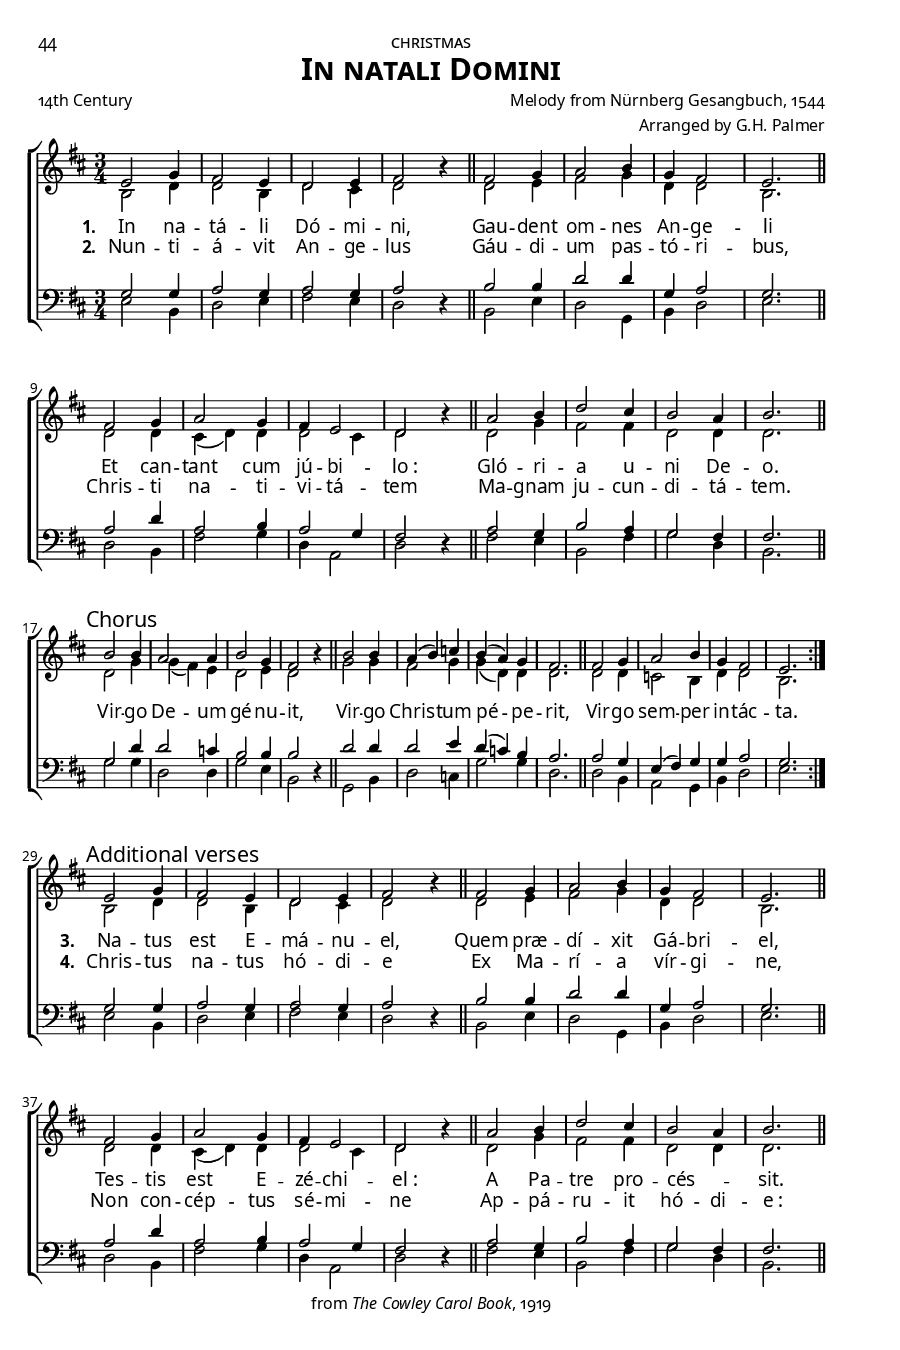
\version "2.14.2"
\include "util.ly"
\header {
  title = \markup{\override #'(font-name . "Garamond Premier Pro Semibold"){ \abs-fontsize #15 \smallCapsOldStyle"In natali Domini"}}
  poet = \markup\oldStyleNum"14th Century"
  composer = \markup\oldStyleNum"Melody from Nürnberg Gesangbuch, 1544"
  arranger = \markup\oldStyleNum"Arranged by G.H. Palmer"
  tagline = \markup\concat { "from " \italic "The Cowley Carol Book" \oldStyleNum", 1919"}
}
\paper {
  %print-all-headers = ##f
  paper-height = 9\in
  paper-width = 6\in
  indent = 0\in
  %system-system-spacing = #'((basic-distance . 10) (padding . 0))
  system-system-spacing =
    #'((basic-distance . 0)
       (minimum-distance . 0)
       (padding . -15)
       (stretchability . 100))
  ragged-last-bottom = ##f
  ragged-bottom = ##f
  two-sided = ##t
  inner-margin = 0.5\in
  outer-margin = 0.25\in
  top-margin = 0.25\in
  bottom-margin = 0.25\in
  first-page-number = #044
  print-first-page-number = ##t
  headerLine = \markup{\override #'(font-name . "Garamond Premier Pro") \smallCapsOldStyle"christmas"}
  oddHeaderMarkup = \markup\fill-line{
     \override #'(font-name . "Garamond Premier Pro")\abs-fontsize #8.5
     \combine 
        \fill-line{"" \on-the-fly #print-page-number-check-first
        \oldStylePageNum""
        }
        \fill-line{\headerLine}
  }
  evenHeaderMarkup = \markup {
     \override #'(font-name . "Garamond Premier Pro")\abs-fontsize #8.5
     \combine
        \on-the-fly #print-page-number-check-first
        \oldStylePageNum""
        \fill-line{\headerLine}
  }
}
#(set-global-staff-size 14) \paper{ #(define fonts (make-pango-font-tree "GoudyOlSt BT" "Garamond Premier Pro" "Garamond Premier Pro" (/ 14 20))) }
global = {
  \key d \major
  \time 3/4
}

sopMusic = \relative c' {
  \repeat volta 2 {
    e2 g4 |
    fis2 e4 |
    d2 e4 |
    fis2 b4\rest \bar "||"
    fis2 g4 |
    a2 b4 |
    g4 fis2 |

    e2. \bar "||"
    fis2 g4 |
    a2 g4 |
    fis4 e2 |
    d2 b'4\rest \bar "||"
    a2 b4 |
    d2 cis4 |

    b2 a4 |
    b2. \bar "||" \break \once \override Score.RehearsalMark #'self-alignment-X = #LEFT \mark "Chorus"
    b2 b4 |
    a2 a4 |
    b2 g4 |
    fis2 b4\rest \bar "||"
    b2 b4 |

    a4( b) c |
    b( a) g |
    fis2. \bar "||"
    fis2 g4 |
    a2 b4 |
    g4 fis2 |
    e2. \break
  }
  
  \once \override Score.RehearsalMark #'self-alignment-X = #LEFT
  \mark "Additional verses"
  e2 g4 |
  fis2 e4 |
  d2 e4 |
  fis2 b4\rest \bar "||"
  fis2 g4 |
  a2 b4 |
  g4 fis2 |
  
  e2. \bar "||"
  fis2 g4 |
  a2 g4 |
  fis4 e2 |
  d2 b'4\rest \bar "||"
  a2 b4 |
  d2 cis4 |
  
  b2 a4 |
  b2. \bar "||"
}
sopWords = \lyricmode {
}

altoMusic = \relative c' {
  b2 d4 |
  d2 b4 |
  d2 cis4 |
  d2 s4 \bar "||"
  d2 e4 |
  fis2 g4 |
  d4 d2 |
  
  b2. \bar "||"
  d2 d4 |
  cis4( d) d |
  d2 cis4 |
  d2 s4 \bar "||"
  d2 g4 |
  fis2 fis4 |
  
  d2 d4 |
  d2. \bar "||"
  d2 g4 |
  g( fis) e |
  d2 e4 |
  d2 s4 \bar "||"
  g2 g4 |
  
  fis2 g4 |
  g( d) d |
  d2. \bar "||"
  d2 d4 |
  c2 b4 |
  d4 d2 |
  b2.
  
  
  
  b2 d4 |
  d2 b4 |
  d2 cis4 |
  d2 s4 \bar "||"
  d2 e4 |
  fis2 g4 |
  d4 d2 |
  
  b2. \bar "||"
  d2 d4 |
  cis4( d) d |
  d2 cis4 |
  d2 s4 \bar "||"
  d2 g4 |
  fis2 fis4 |
  
  d2 d4 |
  d2. \bar "||"
}
altoWords = \lyricmode {
  \dropLyricsIV
  \set stanza = #"1. "
  In na -- tá -- li Dó -- mi -- ni,
  Gau -- dent om -- nes An -- ge -- li 
  Et can -- tant cum jú -- bi -- lo_:
  Gló -- ri -- a u -- ni De -- o.
  
  \set associatedVoice = "tenors"
  Vir -- go De -- um gé -- nu -- it, 
  Vir -- go Chris -- tum pé -- pe -- rit,
  \unset associatedVoice
  Vir -- go sem -- per in -- tác -- ta.


  \set stanza = #"3. "
  Na -- tus est E -- má -- nu -- el,
  Quem præ -- dí -- xit Gá -- bri -- el,
  Tes -- tis est E -- zé -- chi -- el_:
  A Pa -- tre pro -- cés -- _ sit.
}
altoWordsII = \lyricmode {
  \dropLyricsIV
  \set stanza = #"2. "
  Nun -- ti -- á -- vit An -- ge -- lus
  Gáu -- di -- um pas -- tó -- ri -- bus, 
  Chris -- ti na -- ti -- vi -- tá -- tem
  Ma -- gnam ju -- cun -- di -- tá -- tem.
  
  \repeat unfold 21 {\skip1}
  \set stanza = #"4. "
  Chris -- tus na -- tus hó -- di -- e
  Ex Ma -- rí -- a vír -- gi -- ne,
  Non con -- cép -- tus sé -- mi -- ne
  Ap -- pá -- ru -- it hó -- di -- e_:

}
altoWordsIII = \lyricmode {
}
altoWordsIV = \lyricmode {
}
altoWordsV = \lyricmode {
  \set stanza = #"5. "
  \set ignoreMelismata = ##t
}
altoWordsVI = \lyricmode {
  \set stanza = #"6. "
  \set ignoreMelismata = ##t
}
tenorMusic = \relative c {
  g'2 g4 |
  a2 g4 |
  a2 g4 |
  a2 s4 \bar "||"
  b2 b4 |
  d2 d4 |
  g,4 a2 |
  
  g2. \bar "||"
  a2 d4 |
  a2 b4 |
  a2 g4 |
  fis2 s4 \bar "||"
  a2 g4 |
  b2 a4 |
  
  g2 fis4 |
  fis2. \bar "||"
  g2 d'4 |
  d2 c4 |
  b2 b4 |
  b2 s4 \bar "||"
  d2 d4 |
  
  d2 e4 |
  d( c) b |
  a2. \bar "||"
  a2 g4 |
  e( fis) g |
  g a2 |
  g2.
  
  
  
  
  
  g2 g4 |
  a2 g4 |
  a2 g4 |
  a2 s4 \bar "||"
  b2 b4 |
  d2 d4 |
  g,4 a2 |
  
  g2. \bar "||"
  a2 d4 |
  a2 b4 |
  a2 g4 |
  fis2 s4 \bar "||"
  a2 g4 |
  b2 a4 |
  
  g2 fis4 |
  fis2. \bar "||"
}
tenorWords = \lyricmode {
}

bassMusic = \relative c {
  e2 b4 |
  d2 e4 |
  fis2 e4 |
  d2 d4\rest \bar "||"
  b2 e4 |
  d2 g,4 |
  b4 d2 |
  
  e2. \bar "||"
  d2 b4 |
  fis'2 g4 |
  d4 a2 |
  d2 d4\rest \bar "||"
  fis2 e4 |
  b2 fis'4 |
  
  g2 d4 |
  b2. \bar "||"
  g'2 g4 |
  d2 d4 |
  g2 e4 |
  b2 d4\rest \bar "||"
  g,2 b4 |
  
  d2 c4 |
  g'2 g4 |
  d2. \bar "||"
  d2 b4 |
  a2 g4 |
  b4 d2 |
  e2.
  
  
  
  
  
  e2 b4 |
  d2 e4 |
  fis2 e4 |
  d2 d4\rest \bar "||"
  b2 e4 |
  d2 g,4 |
  b4 d2 |
  
  e2. \bar "||"
  d2 b4 |
  fis'2 g4 |
  d4 a2 |
  d2 d4\rest \bar "||"
  fis2 e4 |
  b2 fis'4 |
  
  g2 d4 |
  b2. \bar "||"
}
bassWords = \lyricmode {

}

pianoRH = \relative c' {
  
}
pianoLH = \relative c' {
  
}

\score {
  <<
   \new ChoirStaff <<
    \new Staff = women <<
      \new Voice = "sopranos" { \voiceOne << \global \sopMusic >> }
      \new Voice = "altos" { \voiceTwo << \global \altoMusic >> }
    >>
   \new Staff = men <<
      \clef bass
      \new Voice = "tenors" { \voiceOne << \global \tenorMusic >> }
      \new Voice = "basses" { \voiceTwo << \global \bassMusic >> }
    >>
    \new Lyrics \with { alignAboveContext = #"women" \override VerticalAxisGroup #'nonstaff-relatedstaff-spacing = #'((basic-distance . 0) (padding . -1))} \lyricsto "sopranos" \sopWords
     \new Lyrics = "altosVI"  \with { alignBelowContext = #"women" \override VerticalAxisGroup #'nonstaff-relatedstaff-spacing = #'((basic-distance . 0))} \lyricsto "sopranos" \altoWordsVI
    \new Lyrics = "altosV"  \with { alignBelowContext = #"women" \override VerticalAxisGroup #'nonstaff-relatedstaff-spacing = #'((basic-distance . 0))} \lyricsto "sopranos" \altoWordsV
    \new Lyrics = "altosIV"  \with { alignBelowContext = #"women" \override VerticalAxisGroup #'nonstaff-relatedstaff-spacing = #'((basic-distance . 0))} \lyricsto "sopranos" \altoWordsIV
    \new Lyrics = "altosIII"  \with { alignBelowContext = #"women" \override VerticalAxisGroup #'nonstaff-relatedstaff-spacing = #'((basic-distance . 0))} \lyricsto "sopranos" \altoWordsIII
    \new Lyrics = "altosII"  \with { alignBelowContext = #"women" \override VerticalAxisGroup #'nonstaff-relatedstaff-spacing = #'((basic-distance . 0))} \lyricsto "sopranos" \altoWordsII
    \new Lyrics = "altos"  \with { alignBelowContext = #"women" } \lyricsto "sopranos" \altoWords
    \new Lyrics \with { alignAboveContext = #"men" \override VerticalAxisGroup #'nonstaff-relatedstaff-spacing = #'((basic-distance . 0) (padding . -1)) } \lyricsto "tenors" \tenorWords
    \new Lyrics \with { alignBelowContext = #"men" \override VerticalAxisGroup #'nonstaff-relatedstaff-spacing = #'((basic-distance . 0)) } \lyricsto "basses" \bassWords
  >>
%    \new PianoStaff << \new Staff { \new Voice { \pianoRH } } \new Staff { \clef "bass" \pianoLH } >>
  >>
  \layout {
    #(define fonts (make-pango-font-tree "GoudyOlSt BT" "Garamond Premier Pro" "Garamond Premier Pro" (/ 14.9 20)))
    \context {
      \Score
      %\override SpacingSpanner #'base-shortest-duration = #(ly:make-moment 1 8)
      %\override SpacingSpanner #'common-shortest-duration = #(ly:make-moment 1 4)
    }
    \context {
      % Remove all empty staves
      % \Staff \RemoveEmptyStaves \override VerticalAxisGroup #'remove-first = ##t
    }
    \context {
      \Lyrics
      \override LyricText #'X-offset = #center-on-word
    }
  }
  \midi {
    \tempo 4 = 90
    \set Staff.midiInstrument = "flute"
  
    \context {
      \Voice
      \remove "Dynamic_performer"
    }
  }
}
